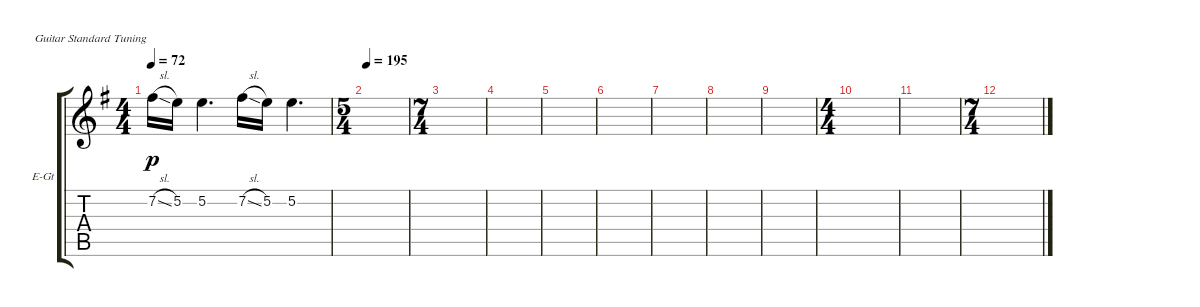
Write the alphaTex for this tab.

\defaultSystemsLayout 4
\bracketExtendMode groupsimilarinstruments
\firstSystemTrackNameOrientation horizontal
\otherSystemsTrackNameOrientation horizontal
\track ("Hrm.gtr II" "E-Gt") {instrument distortionguitar}
\staff {score tabs}
\tuning (E4 B3 G3 D3 A2 E2)
\ts (4 4)
\tempo 72
\clef g2
\ks g
7.2{sl}.16{dy p} 5.2.16 5.2.4{d} 7.2{sl}.16 5.2.16 5.2.4{d} |
\ts (5 4)
\tempo 195
|
\ts (7 4)
|
|
|
|
|
|
|
\ts (4 4)
|
|
\ts (7 4)
